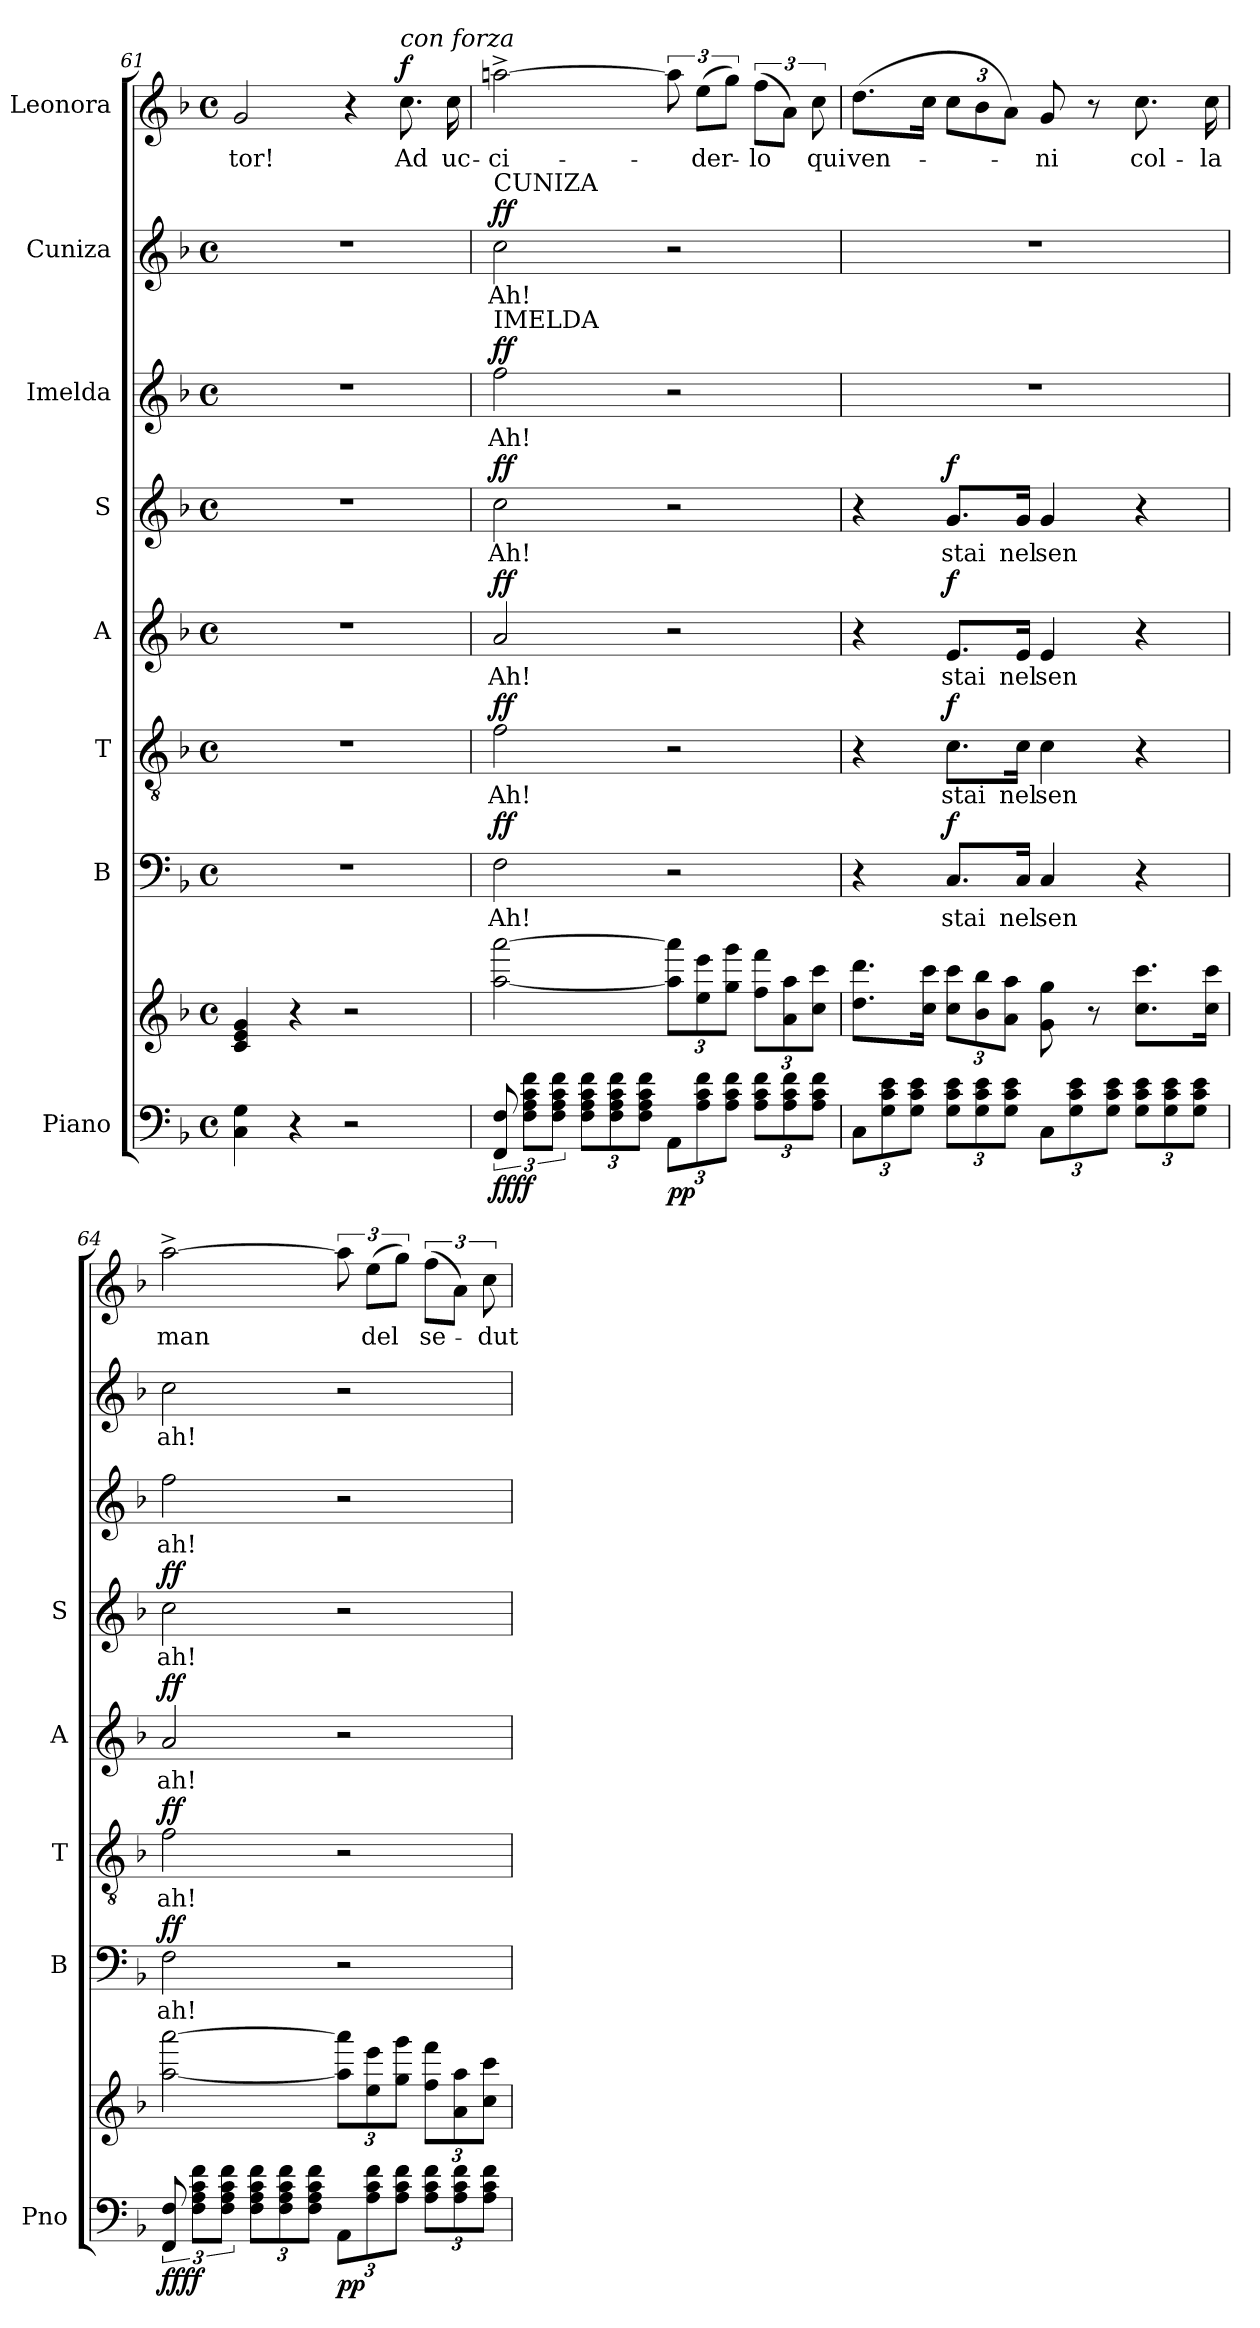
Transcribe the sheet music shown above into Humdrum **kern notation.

**kern	**kern	**dynam	**kern	**text	**dynam	**kern	**text	**dynam	**kern	**text	**dynam	**kern	**text	**dynam	**kern	**text	**dynam	**kern	**text	**dynam	**kern	**text	**dynam
*part8	*part8	*part8	*part7	*part7	*part7	*part6	*part6	*part6	*part5	*part5	*part5	*part4	*part4	*part4	*part3	*part3	*part3	*part2	*part2	*part2	*part1	*part1	*part1
*staff9	*staff8	*staff8/9	*staff7	*staff7	*staff7	*staff6	*staff6	*staff6	*staff5	*staff5	*staff5	*staff4	*staff4	*staff4	*staff3	*staff3	*staff3	*staff2	*staff2	*staff2	*staff1	*staff1	*staff1
*I"Piano	*	*	*I"B	*	*	*I"T	*	*	*I"A	*	*	*I"S	*	*	*I"Imelda	*	*	*I"Cuniza	*	*	*I"Leonora	*	*
*I'Pno	*	*	*I'B	*	*	*I'T	*	*	*I'A	*	*	*I'S	*	*	*	*	*	*	*	*	*	*	*
*clefF4	*clefG2	*	*clefF4	*	*	*clefGv2	*	*	*clefG2	*	*	*clefG2	*	*	*clefG2	*	*	*clefG2	*	*	*clefG2	*	*
*k[b-]	*k[b-]	*	*k[b-]	*	*	*k[b-]	*	*	*k[b-]	*	*	*k[b-]	*	*	*k[b-]	*	*	*k[b-]	*	*	*k[b-]	*	*
*M4/4	*M4/4	*	*M4/4	*	*	*M4/4	*	*	*M4/4	*	*	*M4/4	*	*	*M4/4	*	*	*M4/4	*	*	*M4/4	*	*
*met(c)	*met(c)	*	*met(c)	*	*	*met(c)	*	*	*met(c)	*	*	*met(c)	*	*	*met(c)	*	*	*met(c)	*	*	*met(c)	*	*
=61	=61	=61	=61	=61	=61	=61	=61	=61	=61	=61	=61	=61	=61	=61	=61	=61	=61	=61	=61	=61	=61	=61	=61
4C\ 4G\	4c/ 4e/ 4g/	.	1r	.	.	1r	.	.	1r	.	.	1r	.	.	1r	.	.	1r	.	.	2g/	-tor!	.
4r	4r	.	.	.	.	.	.	.	.	.	.	.	.	.	.	.	.	.	.	.	.	.	.
2r	2r	.	.	.	.	.	.	.	.	.	.	.	.	.	.	.	.	.	.	.	4r	.	.
!	!	!	!	!	!	!	!	!	!	!	!	!	!	!	!	!	!	!	!	!	!LO:TX:a:i:t=con forza	!	!
!	!	!	!	!	!	!	!	!	!	!	!	!	!	!	!	!	!	!	!	!	!	!	!LO:DY:a
.	.	.	.	.	.	.	.	.	.	.	.	.	.	.	.	.	.	.	.	.	8.cc\	Ad	f
.	.	.	.	.	.	.	.	.	.	.	.	.	.	.	.	.	.	.	.	.	16cc\	uc-	.
!!LO:PB:g=z
=62	=62	=62	=62	=62	=62	=62	=62	=62	=62	=62	=62	=62	=62	=62	=62	=62	=62	=62	=62	=62	=62	=62	=62
!	!	!	!	!	!	!	!	!	!	!	!	!	!	!	!	!	!	!LO:TX:a:t=CUNIZA	!	!	!	!	!
!	!	!	!	!	!	!	!	!	!	!	!	!	!	!	!LO:TX:a:t=IMELDA	!	!	!	!	!	!	!	!
!	!	!LO:DY:b=2	!	!	!	!	!	!	!	!	!	!	!	!	!	!	!	!	!	!	!	!	!
!	!	!LO:DY:n=1:b	!	!	!LO:DY:a	!	!	!LO:DY:a	!	!	!LO:DY:a	!	!	!LO:DY:a	!	!	!LO:DY:a	!	!	!LO:DY:a	!	!	!
12FF/ 12F/	[2aa\ [2aaa\	ff ff	2F\	Ah!	ff	2f\	Ah!	ff	2a/	Ah!	ff	2cc\	Ah!	ff	2ff\	Ah!	ff	2cc\	Ah!	ff	[2aan^\	-ci-	.
12F\ 12A\ 12c\ 12f\L	.	.	.	.	.	.	.	.	.	.	.	.	.	.	.	.	.	.	.	.	.	.	.
12F\ 12A\ 12c\ 12f\J	.	.	.	.	.	.	.	.	.	.	.	.	.	.	.	.	.	.	.	.	.	.	.
*Xbrackettup	*	*	*	*	*	*	*	*	*	*	*	*	*	*	*	*	*	*	*	*	*	*	*
12F\ 12A\ 12c\ 12f\L	.	.	.	.	.	.	.	.	.	.	.	.	.	.	.	.	.	.	.	.	.	.	.
12F\ 12A\ 12c\ 12f\	.	.	.	.	.	.	.	.	.	.	.	.	.	.	.	.	.	.	.	.	.	.	.
12F\ 12A\ 12c\ 12f\J	.	.	.	.	.	.	.	.	.	.	.	.	.	.	.	.	.	.	.	.	.	.	.
*	*Xbrackettup	*	*	*	*	*	*	*	*	*	*	*	*	*	*	*	*	*	*	*	*	*	*
!	!	!LO:DY:n=2:b=2	!	!	!	!	!	!	!	!	!	!	!	!	!	!	!	!	!	!	!	!	!
!	!	!LO:DY:n=3:b	!	!	!	!	!	!	!	!	!	!	!	!	!	!	!	!	!	!	!	!	!
12AA\L	12aa\] 12aaa\]L	p p	2r	.	.	2r	.	.	2r	.	.	2r	.	.	2r	.	.	2r	.	.	12aa\]	.	.
12A\ 12c\ 12f\	12ee\ 12eee\	.	.	.	.	.	.	.	.	.	.	.	.	.	.	.	.	.	.	.	(12ee\L	-der-	.
12A\ 12c\ 12f\J	12gg\ 12ggg\J	.	.	.	.	.	.	.	.	.	.	.	.	.	.	.	.	.	.	.	12gg\J)	.	.
12A\ 12c\ 12f\L	12ff\ 12fff\L	.	.	.	.	.	.	.	.	.	.	.	.	.	.	.	.	.	.	.	(12ff\L	-lo	.
12A\ 12c\ 12f\	12a\ 12aa\	.	.	.	.	.	.	.	.	.	.	.	.	.	.	.	.	.	.	.	12a\J)	.	.
12A\ 12c\ 12f\J	12cc\ 12ccc\J	.	.	.	.	.	.	.	.	.	.	.	.	.	.	.	.	.	.	.	12cc\	qui	.
=63	=63	=63	=63	=63	=63	=63	=63	=63	=63	=63	=63	=63	=63	=63	=63	=63	=63	=63	=63	=63	=63	=63	=63
12C\L	8.dd\ 8.ddd\L	.	4r	.	.	4r	.	.	4r	.	.	4r	.	.	1r	.	.	1r	.	.	(8.dd\L	ven-	.
12G\ 12c\ 12e\	.	.	.	.	.	.	.	.	.	.	.	.	.	.	.	.	.	.	.	.	.	.	.
12G\ 12c\ 12e\J	.	.	.	.	.	.	.	.	.	.	.	.	.	.	.	.	.	.	.	.	.	.	.
.	16cc\ 16ccc\Jk	.	.	.	.	.	.	.	.	.	.	.	.	.	.	.	.	.	.	.	16cc\Jk	.	.
*	*	*	*	*	*	*	*	*	*	*	*	*	*	*	*	*	*	*	*	*	*Xbrackettup	*	*
!	!	!	!	!	!LO:DY:a	!	!	!LO:DY:a	!	!	!LO:DY:a	!	!	!LO:DY:a	!	!	!	!	!	!	!	!	!
12G\ 12c\ 12e\L	12cc\ 12ccc\L	.	8.C/L	stai	f	8.c\L	stai	f	8.e/L	stai	f	8.g/L	stai	f	.	.	.	.	.	.	12cc\L	.	.
12G\ 12c\ 12e\	12b-\ 12bb-\	.	.	.	.	.	.	.	.	.	.	.	.	.	.	.	.	.	.	.	12b-\	.	.
12G\ 12c\ 12e\J	12a\ 12aa\J	.	.	.	.	.	.	.	.	.	.	.	.	.	.	.	.	.	.	.	12a\J)	.	.
.	.	.	16C/Jk	nel	.	16c\Jk	nel	.	16e/Jk	nel	.	16g/Jk	nel	.	.	.	.	.	.	.	.	.	.
12C\L	8g\ 8gg\	.	4C/	sen	.	4c\	sen	.	4e/	sen	.	4g/	sen	.	.	.	.	.	.	.	8g/	-ni	.
12G\ 12c\ 12e\	.	.	.	.	.	.	.	.	.	.	.	.	.	.	.	.	.	.	.	.	.	.	.
.	8r	.	.	.	.	.	.	.	.	.	.	.	.	.	.	.	.	.	.	.	8r	.	.
12G\ 12c\ 12e\J	.	.	.	.	.	.	.	.	.	.	.	.	.	.	.	.	.	.	.	.	.	.	.
12G\ 12c\ 12e\L	8.cc\ 8.ccc\L	.	4r	.	.	4r	.	.	4r	.	.	4r	.	.	.	.	.	.	.	.	8.cc\	col-	.
12G\ 12c\ 12e\	.	.	.	.	.	.	.	.	.	.	.	.	.	.	.	.	.	.	.	.	.	.	.
12G\ 12c\ 12e\J	.	.	.	.	.	.	.	.	.	.	.	.	.	.	.	.	.	.	.	.	.	.	.
.	16cc\ 16ccc\Jk	.	.	.	.	.	.	.	.	.	.	.	.	.	.	.	.	.	.	.	16cc\	-la	.
=64	=64	=64	=64	=64	=64	=64	=64	=64	=64	=64	=64	=64	=64	=64	=64	=64	=64	=64	=64	=64	=64	=64	=64
*brackettup	*	*	*	*	*	*	*	*	*	*	*	*	*	*	*	*	*	*	*	*	*	*	*
!	!	!LO:DY:b=2	!	!	!	!	!	!	!	!	!	!	!	!	!	!	!	!	!	!	!	!	!
!	!	!LO:DY:n=1:b	!	!	!LO:DY:a	!	!	!LO:DY:a	!	!	!LO:DY:a	!	!	!LO:DY:a	!	!	!	!	!	!	!	!	!
12FF/ 12F/	[2aa\ [2aaa\	ff ff	2F\	ah!	ff	2f\	ah!	ff	2a/	ah!	ff	2cc\	ah!	ff	2ff\	ah!	.	2cc\	ah!	.	[2aa^\	man	.
12F\ 12A\ 12c\ 12f\L	.	.	.	.	.	.	.	.	.	.	.	.	.	.	.	.	.	.	.	.	.	.	.
12F\ 12A\ 12c\ 12f\J	.	.	.	.	.	.	.	.	.	.	.	.	.	.	.	.	.	.	.	.	.	.	.
*Xbrackettup	*	*	*	*	*	*	*	*	*	*	*	*	*	*	*	*	*	*	*	*	*	*	*
12F\ 12A\ 12c\ 12f\L	.	.	.	.	.	.	.	.	.	.	.	.	.	.	.	.	.	.	.	.	.	.	.
12F\ 12A\ 12c\ 12f\	.	.	.	.	.	.	.	.	.	.	.	.	.	.	.	.	.	.	.	.	.	.	.
12F\ 12A\ 12c\ 12f\J	.	.	.	.	.	.	.	.	.	.	.	.	.	.	.	.	.	.	.	.	.	.	.
*	*	*	*	*	*	*	*	*	*	*	*	*	*	*	*	*	*	*	*	*	*brackettup	*	*
!	!	!LO:DY:n=2:b=2	!	!	!	!	!	!	!	!	!	!	!	!	!	!	!	!	!	!	!	!	!
!	!	!LO:DY:n=3:b	!	!	!	!	!	!	!	!	!	!	!	!	!	!	!	!	!	!	!	!	!
12AA\L	12aa\] 12aaa\]L	p p	2r	.	.	2r	.	.	2r	.	.	2r	.	.	2r	.	.	2r	.	.	12aa\]	.	.
12A\ 12c\ 12f\	12ee\ 12eee\	.	.	.	.	.	.	.	.	.	.	.	.	.	.	.	.	.	.	.	(12ee\L	del	.
12A\ 12c\ 12f\J	12gg\ 12ggg\J	.	.	.	.	.	.	.	.	.	.	.	.	.	.	.	.	.	.	.	12gg\J)	.	.
12A\ 12c\ 12f\L	12ff\ 12fff\L	.	.	.	.	.	.	.	.	.	.	.	.	.	.	.	.	.	.	.	(12ff\L	se-	.
12A\ 12c\ 12f\	12a\ 12aa\	.	.	.	.	.	.	.	.	.	.	.	.	.	.	.	.	.	.	.	12a\J)	.	.
12A\ 12c\ 12f\J	12cc\ 12ccc\J	.	.	.	.	.	.	.	.	.	.	.	.	.	.	.	.	.	.	.	12cc\	-dut-	.
=	=	=	=	=	=	=	=	=	=	=	=	=	=	=	=	=	=	=	=	=	=	=	=
*-	*-	*-	*-	*-	*-	*-	*-	*-	*-	*-	*-	*-	*-	*-	*-	*-	*-	*-	*-	*-	*-	*-	*-
